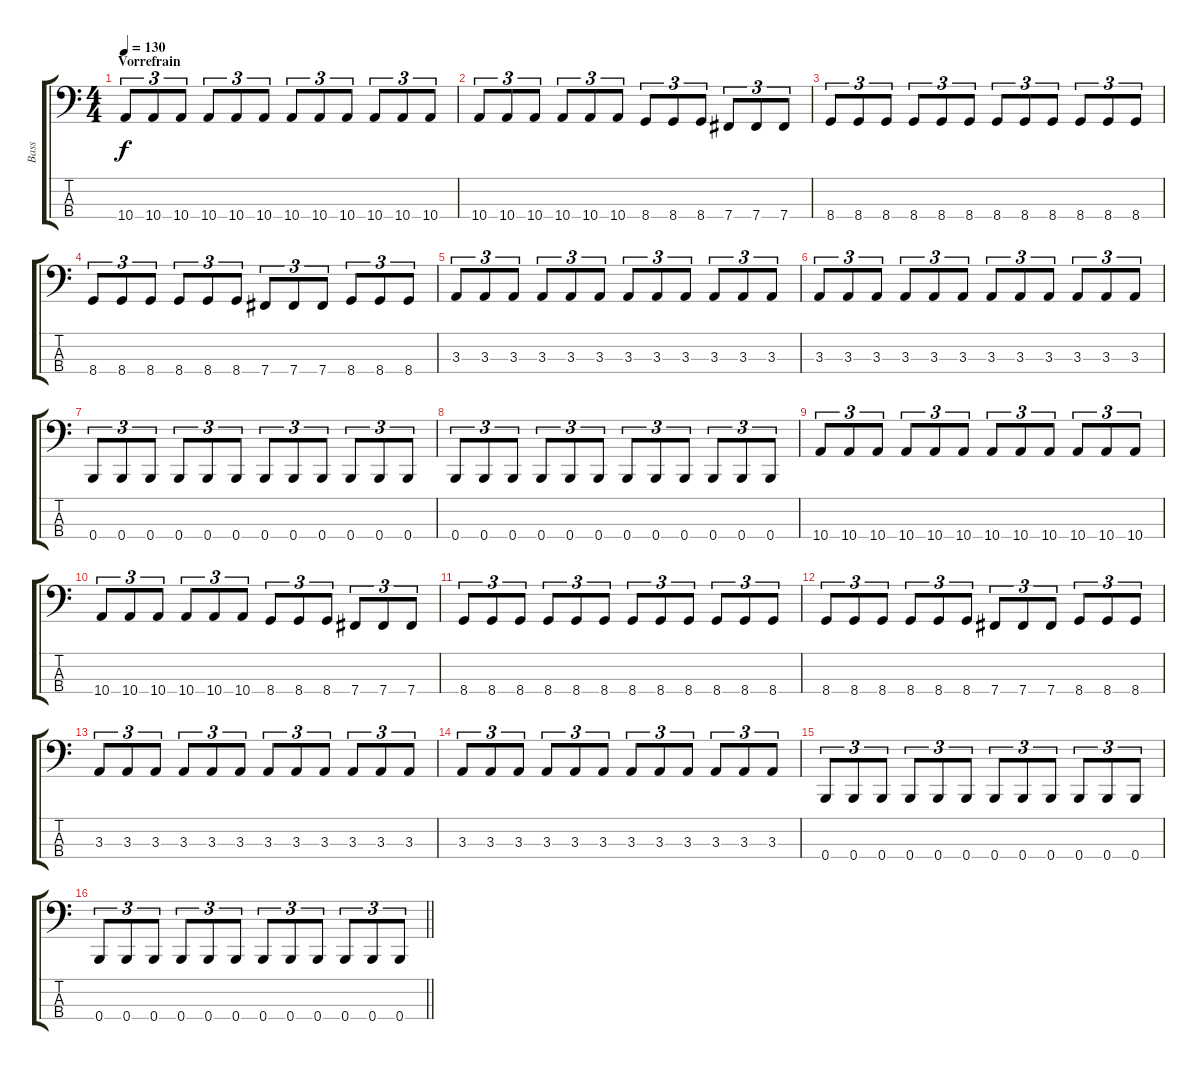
\track ("Bass" "Bass") {instrument electricbasspick}
\staff {score tabs}
\tuning (E2 B1 Gb1 B0) {hide}
\ts (4 4)
\section ("" "Vorrefrain")
\tempo 130
\clef f4
\ks c
10.4.8{tu (3 2) dy f} 10.4.8{tu (3 2)} 10.4.8{tu (3 2)} 10.4.8{tu (3 2)} 10.4.8{tu (3 2)} 10.4.8{tu (3 2)} 10.4.8{tu (3 2)} 10.4.8{tu (3 2)} 10.4.8{tu (3 2)} 10.4.8{tu (3 2)} 10.4.8{tu (3 2)} 10.4.8{tu (3 2)} |
10.4.8{tu (3 2)} 10.4.8{tu (3 2)} 10.4.8{tu (3 2)} 10.4.8{tu (3 2)} 10.4.8{tu (3 2)} 10.4.8{tu (3 2)} 8.4.8{tu (3 2)} 8.4.8{tu (3 2)} 8.4.8{tu (3 2)} 7.4.8{tu (3 2)} 7.4.8{tu (3 2)} 7.4.8{tu (3 2)} |
8.4.8{tu (3 2)} 8.4.8{tu (3 2)} 8.4.8{tu (3 2)} 8.4.8{tu (3 2)} 8.4.8{tu (3 2)} 8.4.8{tu (3 2)} 8.4.8{tu (3 2)} 8.4.8{tu (3 2)} 8.4.8{tu (3 2)} 8.4.8{tu (3 2)} 8.4.8{tu (3 2)} 8.4.8{tu (3 2)} |
8.4.8{tu (3 2)} 8.4.8{tu (3 2)} 8.4.8{tu (3 2)} 8.4.8{tu (3 2)} 8.4.8{tu (3 2)} 8.4.8{tu (3 2)} 7.4.8{tu (3 2)} 7.4.8{tu (3 2)} 7.4.8{tu (3 2)} 8.4.8{tu (3 2)} 8.4.8{tu (3 2)} 8.4.8{tu (3 2)} |
3.3.8{tu (3 2)} 3.3.8{tu (3 2)} 3.3.8{tu (3 2)} 3.3.8{tu (3 2)} 3.3.8{tu (3 2)} 3.3.8{tu (3 2)} 3.3.8{tu (3 2)} 3.3.8{tu (3 2)} 3.3.8{tu (3 2)} 3.3.8{tu (3 2)} 3.3.8{tu (3 2)} 3.3.8{tu (3 2)} |
3.3.8{tu (3 2)} 3.3.8{tu (3 2)} 3.3.8{tu (3 2)} 3.3.8{tu (3 2)} 3.3.8{tu (3 2)} 3.3.8{tu (3 2)} 3.3.8{tu (3 2)} 3.3.8{tu (3 2)} 3.3.8{tu (3 2)} 3.3.8{tu (3 2)} 3.3.8{tu (3 2)} 3.3.8{tu (3 2)} |
0.4.8{tu (3 2)} 0.4.8{tu (3 2)} 0.4.8{tu (3 2)} 0.4.8{tu (3 2)} 0.4.8{tu (3 2)} 0.4.8{tu (3 2)} 0.4.8{tu (3 2)} 0.4.8{tu (3 2)} 0.4.8{tu (3 2)} 0.4.8{tu (3 2)} 0.4.8{tu (3 2)} 0.4.8{tu (3 2)} |
0.4.8{tu (3 2)} 0.4.8{tu (3 2)} 0.4.8{tu (3 2)} 0.4.8{tu (3 2)} 0.4.8{tu (3 2)} 0.4.8{tu (3 2)} 0.4.8{tu (3 2)} 0.4.8{tu (3 2)} 0.4.8{tu (3 2)} 0.4.8{tu (3 2)} 0.4.8{tu (3 2)} 0.4.8{tu (3 2)} |
10.4.8{tu (3 2)} 10.4.8{tu (3 2)} 10.4.8{tu (3 2)} 10.4.8{tu (3 2)} 10.4.8{tu (3 2)} 10.4.8{tu (3 2)} 10.4.8{tu (3 2)} 10.4.8{tu (3 2)} 10.4.8{tu (3 2)} 10.4.8{tu (3 2)} 10.4.8{tu (3 2)} 10.4.8{tu (3 2)} |
10.4.8{tu (3 2)} 10.4.8{tu (3 2)} 10.4.8{tu (3 2)} 10.4.8{tu (3 2)} 10.4.8{tu (3 2)} 10.4.8{tu (3 2)} 8.4.8{tu (3 2)} 8.4.8{tu (3 2)} 8.4.8{tu (3 2)} 7.4.8{tu (3 2)} 7.4.8{tu (3 2)} 7.4.8{tu (3 2)} |
8.4.8{tu (3 2)} 8.4.8{tu (3 2)} 8.4.8{tu (3 2)} 8.4.8{tu (3 2)} 8.4.8{tu (3 2)} 8.4.8{tu (3 2)} 8.4.8{tu (3 2)} 8.4.8{tu (3 2)} 8.4.8{tu (3 2)} 8.4.8{tu (3 2)} 8.4.8{tu (3 2)} 8.4.8{tu (3 2)} |
8.4.8{tu (3 2)} 8.4.8{tu (3 2)} 8.4.8{tu (3 2)} 8.4.8{tu (3 2)} 8.4.8{tu (3 2)} 8.4.8{tu (3 2)} 7.4.8{tu (3 2)} 7.4.8{tu (3 2)} 7.4.8{tu (3 2)} 8.4.8{tu (3 2)} 8.4.8{tu (3 2)} 8.4.8{tu (3 2)} |
3.3.8{tu (3 2)} 3.3.8{tu (3 2)} 3.3.8{tu (3 2)} 3.3.8{tu (3 2)} 3.3.8{tu (3 2)} 3.3.8{tu (3 2)} 3.3.8{tu (3 2)} 3.3.8{tu (3 2)} 3.3.8{tu (3 2)} 3.3.8{tu (3 2)} 3.3.8{tu (3 2)} 3.3.8{tu (3 2)} |
3.3.8{tu (3 2)} 3.3.8{tu (3 2)} 3.3.8{tu (3 2)} 3.3.8{tu (3 2)} 3.3.8{tu (3 2)} 3.3.8{tu (3 2)} 3.3.8{tu (3 2)} 3.3.8{tu (3 2)} 3.3.8{tu (3 2)} 3.3.8{tu (3 2)} 3.3.8{tu (3 2)} 3.3.8{tu (3 2)} |
0.4.8{tu (3 2)} 0.4.8{tu (3 2)} 0.4.8{tu (3 2)} 0.4.8{tu (3 2)} 0.4.8{tu (3 2)} 0.4.8{tu (3 2)} 0.4.8{tu (3 2)} 0.4.8{tu (3 2)} 0.4.8{tu (3 2)} 0.4.8{tu (3 2)} 0.4.8{tu (3 2)} 0.4.8{tu (3 2)} |
\barLineRight lightlight
0.4.8{tu (3 2)} 0.4.8{tu (3 2)} 0.4.8{tu (3 2)} 0.4.8{tu (3 2)} 0.4.8{tu (3 2)} 0.4.8{tu (3 2)} 0.4.8{tu (3 2)} 0.4.8{tu (3 2)} 0.4.8{tu (3 2)} 0.4.8{tu (3 2)} 0.4.8{tu (3 2)} 0.4.8{tu (3 2)}
